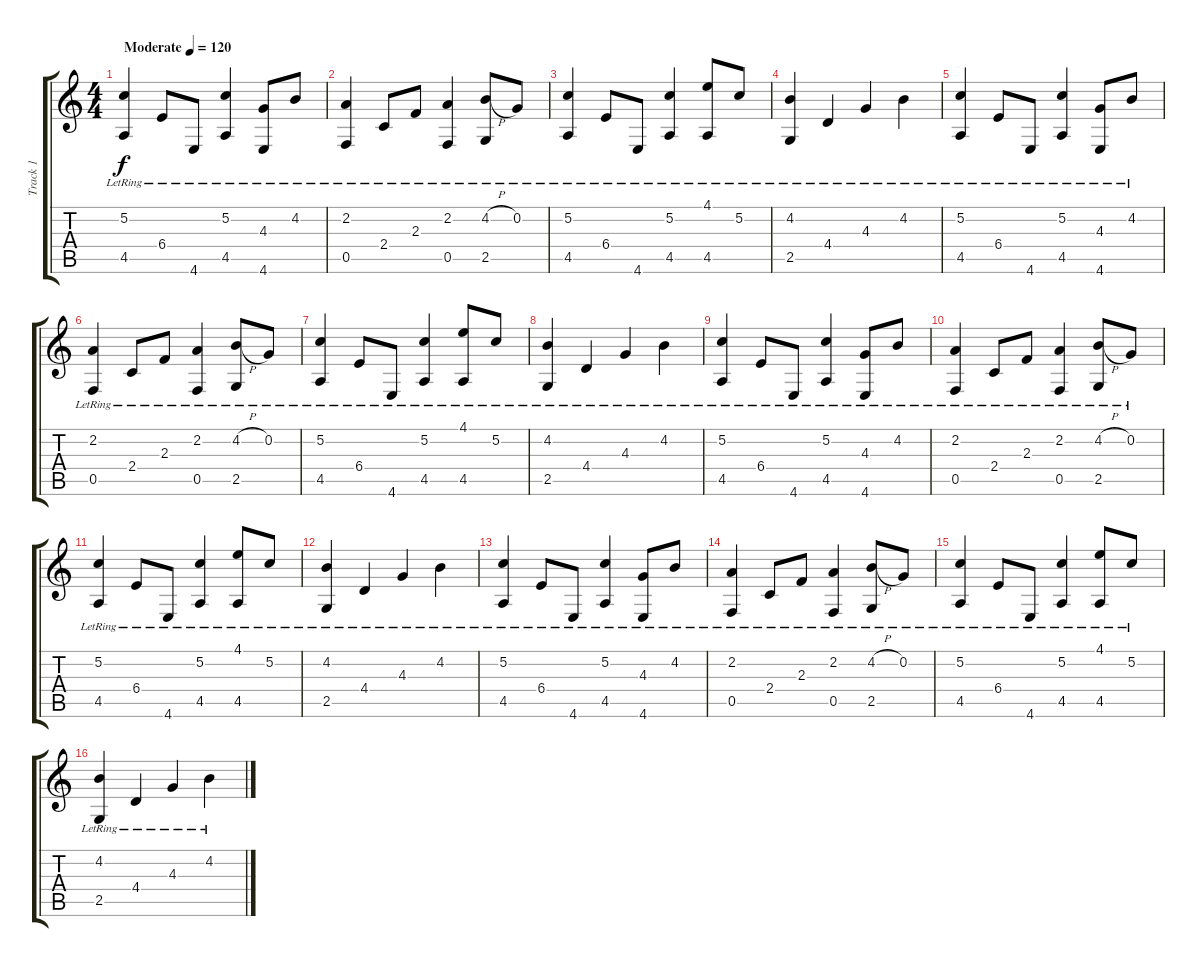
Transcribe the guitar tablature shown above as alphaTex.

\track ("Track 1" "Track 1") {instrument acousticguitarsteel}
\staff {score tabs}
\tuning (C4 G3 Eb3 Bb2 F2 C2) {hide}
\ts (4 4)
\tempo (120 "Moderate")
\clef g2
\ks c
(5.2{lr} 4.5{lr}).4{dy f instrument acousticguitarsteel} 6.4{lr}.8 4.6{lr}.8 (5.2{lr} 4.5{lr}).4 (4.3{lr} 4.6{lr}).8 4.2{lr}.8 |
(2.2{lr} 0.5{lr}).4 2.4{lr}.8 2.3{lr}.8 (2.2{lr} 0.5{lr}).4 (4.2{h lr} 2.5{lr}).8 0.2{lr}.8 |
(5.2{lr} 4.5{lr}).4 6.4{lr}.8 4.6{lr}.8 (5.2{lr} 4.5{lr}).4 (4.1{lr} 4.5{lr}).8 5.2{lr}.8 |
(4.2{lr} 2.5{lr}).4 4.4{lr}.4 4.3{lr}.4 4.2{lr}.4 |
(5.2{lr} 4.5{lr}).4 6.4{lr}.8 4.6{lr}.8 (5.2{lr} 4.5{lr}).4 (4.3{lr} 4.6{lr}).8 4.2{lr}.8 |
(2.2{lr} 0.5{lr}).4 2.4{lr}.8 2.3{lr}.8 (2.2{lr} 0.5{lr}).4 (4.2{h lr} 2.5{lr}).8 0.2{lr}.8 |
(5.2{lr} 4.5{lr}).4 6.4{lr}.8 4.6{lr}.8 (5.2{lr} 4.5{lr}).4 (4.1{lr} 4.5{lr}).8 5.2{lr}.8 |
(4.2{lr} 2.5{lr}).4 4.4{lr}.4 4.3{lr}.4 4.2{lr}.4 |
(5.2{lr} 4.5{lr}).4 6.4{lr}.8 4.6{lr}.8 (5.2{lr} 4.5{lr}).4 (4.3{lr} 4.6{lr}).8 4.2{lr}.8 |
(2.2{lr} 0.5{lr}).4 2.4{lr}.8 2.3{lr}.8 (2.2{lr} 0.5{lr}).4 (4.2{h lr} 2.5{lr}).8 0.2{lr}.8 |
(5.2{lr} 4.5{lr}).4 6.4{lr}.8 4.6{lr}.8 (5.2{lr} 4.5{lr}).4 (4.1{lr} 4.5{lr}).8 5.2{lr}.8 |
(4.2{lr} 2.5{lr}).4 4.4{lr}.4 4.3{lr}.4 4.2{lr}.4 |
(5.2{lr} 4.5{lr}).4 6.4{lr}.8 4.6{lr}.8 (5.2{lr} 4.5{lr}).4 (4.3{lr} 4.6{lr}).8 4.2{lr}.8 |
(2.2{lr} 0.5{lr}).4 2.4{lr}.8 2.3{lr}.8 (2.2{lr} 0.5{lr}).4 (4.2{h lr} 2.5{lr}).8 0.2{lr}.8 |
(5.2{lr} 4.5{lr}).4 6.4{lr}.8 4.6{lr}.8 (5.2{lr} 4.5{lr}).4 (4.1{lr} 4.5{lr}).8 5.2{lr}.8 |
(4.2{lr} 2.5{lr}).4 4.4{lr}.4 4.3{lr}.4 4.2{lr}.4
